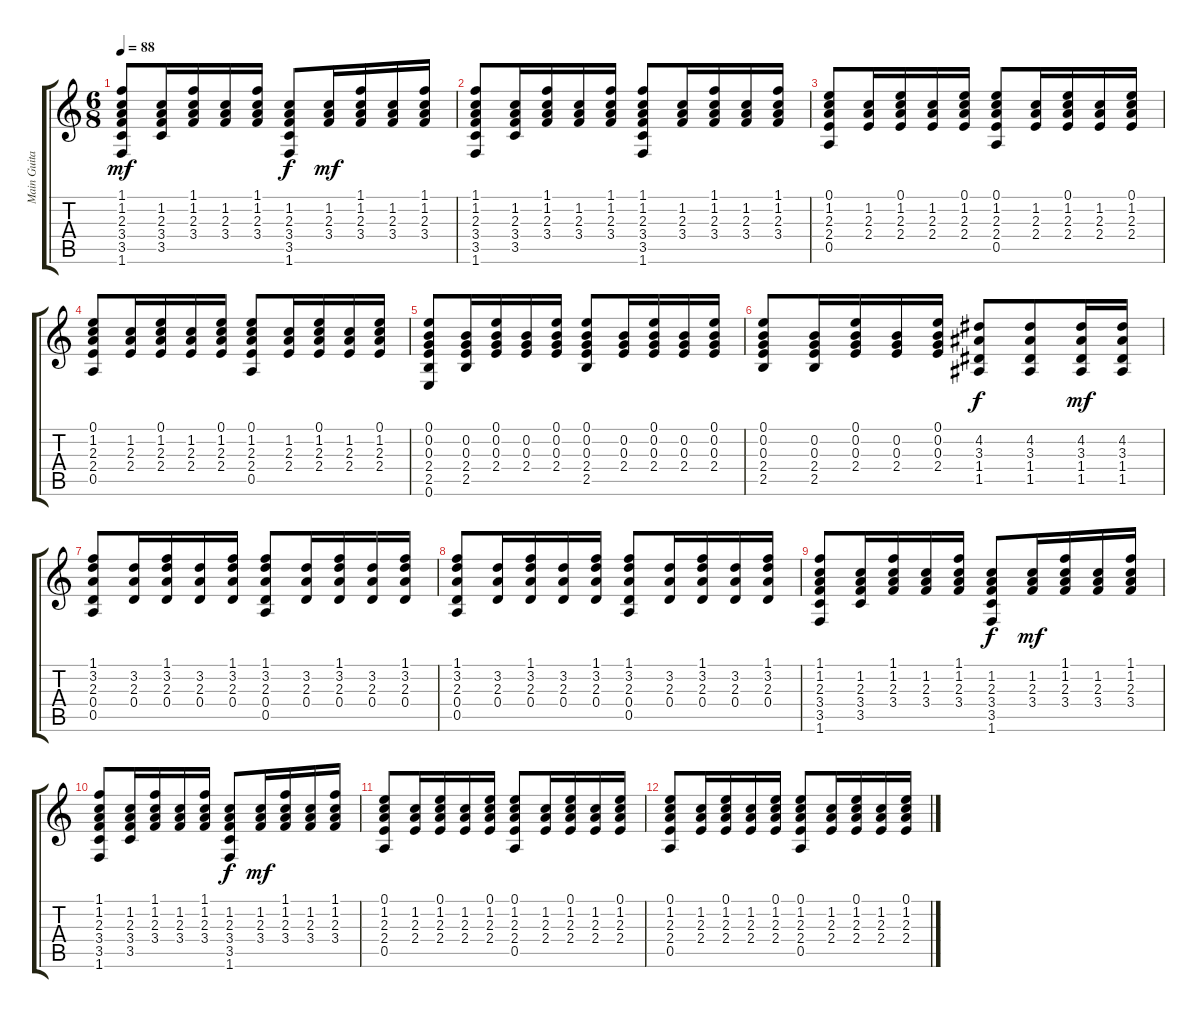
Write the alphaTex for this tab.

\track ("Main Guitar" "Main Guita") {instrument acousticguitarsteel}
\staff {score tabs}
\tuning (E4 B3 G3 D3 A2 E2) {hide}
\ts (6 8)
\tempo 88
\clef g2
\ks c
(1.1 1.2 2.3 3.4 3.5 1.6).8{dy mf} (1.2 2.3 3.4 3.5).16 (1.1 1.2 2.3 3.4).16 (1.2 2.3 3.4).16 (1.1 1.2 2.3 3.4).16 (1.2 2.3 3.4 3.5 1.6).8{dy f} (1.2 2.3 3.4).16{dy mf} (1.1 1.2 2.3 3.4).16 (1.2 2.3 3.4).16 (1.1 1.2 2.3 3.4).16 |
(1.1 1.2 2.3 3.4 3.5 1.6).8 (1.2 2.3 3.4 3.5).16 (1.1 1.2 2.3 3.4).16 (1.2 2.3 3.4).16 (1.1 1.2 2.3 3.4).16 (1.1 1.2 2.3 3.4 3.5 1.6).8 (1.2 2.3 3.4).16 (1.1 1.2 2.3 3.4).16 (1.2 2.3 3.4).16 (1.1 1.2 2.3 3.4).16 |
(0.1 1.2 2.3 2.4 0.5).8 (1.2 2.3 2.4).16 (0.1 1.2 2.3 2.4).16 (1.2 2.3 2.4).16 (0.1 1.2 2.3 2.4).16 (0.1 1.2 2.3 2.4 0.5).8 (1.2 2.3 2.4).16 (0.1 1.2 2.3 2.4).16 (1.2 2.3 2.4).16 (0.1 1.2 2.3 2.4).16 |
(0.1 1.2 2.3 2.4 0.5).8 (1.2 2.3 2.4).16 (0.1 1.2 2.3 2.4).16 (1.2 2.3 2.4).16 (0.1 1.2 2.3 2.4).16 (0.1 1.2 2.3 2.4 0.5).8 (1.2 2.3 2.4).16 (0.1 1.2 2.3 2.4).16 (1.2 2.3 2.4).16 (0.1 1.2 2.3 2.4).16 |
(0.1 0.2 0.3 2.4 2.5 0.6).8 (0.2 0.3 2.4 2.5).16 (0.1 0.2 0.3 2.4).16 (0.2 0.3 2.4).16 (0.1 0.2 0.3 2.4).16 (0.1 0.2 0.3 2.4 2.5).8 (0.2 0.3 2.4).16 (0.1 0.2 0.3 2.4).16 (0.2 0.3 2.4).16 (0.1 0.2 0.3 2.4).16 |
(0.1 0.2 0.3 2.4 2.5).8{volume 7} (0.2 0.3 2.4 2.5).16 (0.1 0.2 0.3 2.4).16 (0.2 0.3 2.4).16 (0.1 0.2 0.3 2.4).16 (4.2 3.3 1.4 1.5).8{dy f} (4.2 3.3 1.4 1.5).8 (4.2 3.3 1.4 1.5).16{dy mf} (4.2 3.3 1.4 1.5).16 |
(1.1 3.2 2.3 0.4 0.5).8 (3.2 2.3 0.4).16 (1.1 3.2 2.3 0.4).16 (3.2 2.3 0.4).16 (1.1 3.2 2.3 0.4).16 (1.1 3.2 2.3 0.4 0.5).8 (3.2 2.3 0.4).16 (1.1 3.2 2.3 0.4).16 (3.2 2.3 0.4).16 (1.1 3.2 2.3 0.4).16 |
(1.1 3.2 2.3 0.4 0.5).8 (3.2 2.3 0.4).16 (1.1 3.2 2.3 0.4).16 (3.2 2.3 0.4).16 (1.1 3.2 2.3 0.4).16 (1.1 3.2 2.3 0.4 0.5).8 (3.2 2.3 0.4).16 (1.1 3.2 2.3 0.4).16 (3.2 2.3 0.4).16 (1.1 3.2 2.3 0.4).16 |
(1.1 1.2 2.3 3.4 3.5 1.6).8{volume 0} (1.2 2.3 3.4 3.5).16 (1.1 1.2 2.3 3.4).16 (1.2 2.3 3.4).16 (1.1 1.2 2.3 3.4).16 (1.2 2.3 3.4 3.5 1.6).8{dy f} (1.2 2.3 3.4).16{dy mf} (1.1 1.2 2.3 3.4).16 (1.2 2.3 3.4).16 (1.1 1.2 2.3 3.4).16 |
(1.1 1.2 2.3 3.4 3.5 1.6).8 (1.2 2.3 3.4 3.5).16 (1.1 1.2 2.3 3.4).16 (1.2 2.3 3.4).16 (1.1 1.2 2.3 3.4).16 (1.2 2.3 3.4 3.5 1.6).8{dy f} (1.2 2.3 3.4).16{dy mf} (1.1 1.2 2.3 3.4).16 (1.2 2.3 3.4).16 (1.1 1.2 2.3 3.4).16 |
(0.1 1.2 2.3 2.4 0.5).8 (1.2 2.3 2.4).16 (0.1 1.2 2.3 2.4).16 (1.2 2.3 2.4).16 (0.1 1.2 2.3 2.4).16 (0.1 1.2 2.3 2.4 0.5).8 (1.2 2.3 2.4).16 (0.1 1.2 2.3 2.4).16 (1.2 2.3 2.4).16 (0.1 1.2 2.3 2.4).16 |
(0.1 1.2 2.3 2.4 0.5).8 (1.2 2.3 2.4).16 (0.1 1.2 2.3 2.4).16 (1.2 2.3 2.4).16 (0.1 1.2 2.3 2.4).16 (0.1 1.2 2.3 2.4 0.5).8 (1.2 2.3 2.4).16 (0.1 1.2 2.3 2.4).16 (1.2 2.3 2.4).16 (0.1 1.2 2.3 2.4).16
